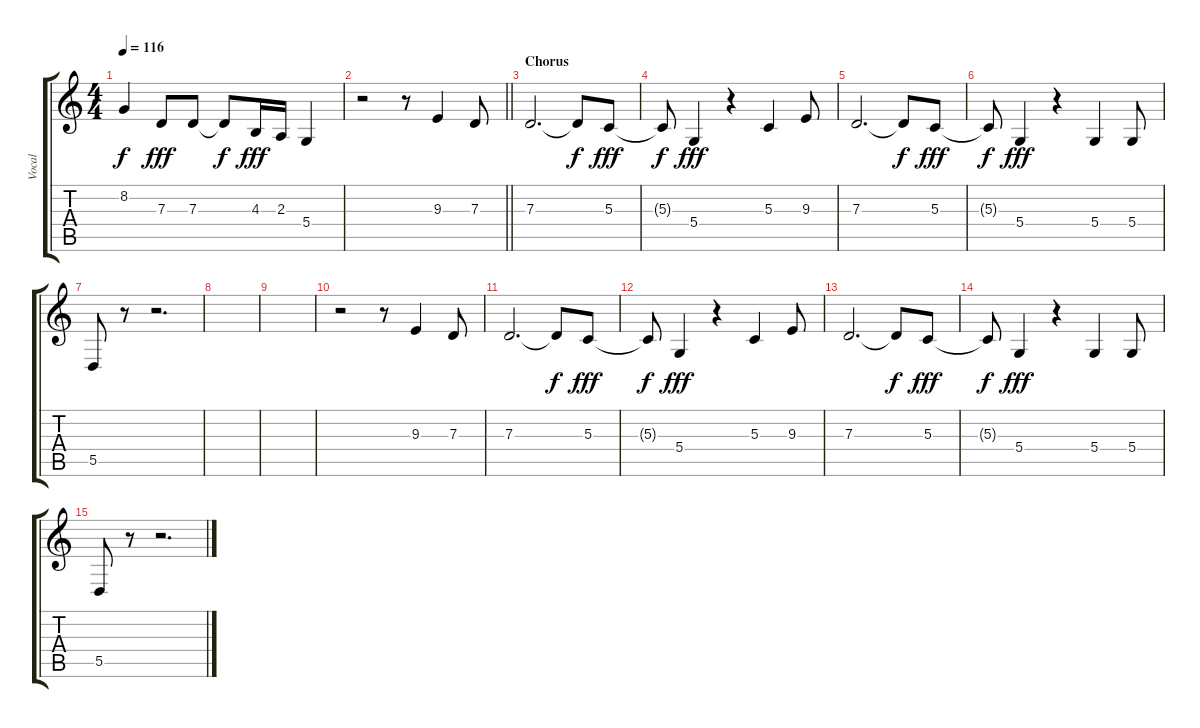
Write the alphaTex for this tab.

\track ("Vocal" "Vocal") {instrument lead6voice}
\staff {score tabs}
\tuning (E4 B3 G3 D3 A2 E2) {hide}
\ts (4 4)
\tempo 116
\clef g2
\ks c
8.2.4{dy f} 7.3.8{dy fff} 7.3.8 7.3{t}.8{dy f} 4.3.16{dy fff} 2.3.16 5.4.4 |
\barLineRight lightlight
r.2 r.8 9.3.4 7.3.8 |
\section ("" "Chorus")
7.3.2{d} 7.3{t}.8{dy f} 5.3.8{dy fff} |
5.3{t}.8{dy f} 5.4.4{dy fff} r.4 5.3.4 9.3.8 |
7.3.2{d} 7.3{t}.8{dy f} 5.3.8{dy fff} |
5.3{t}.8{dy f} 5.4.4{dy fff} r.4 5.4.4 5.4.8 |
5.5.8 r.8 r.2{d} |
|
|
r.2 r.8 9.3.4 7.3.8 |
7.3.2{d} 7.3{t}.8{dy f} 5.3.8{dy fff} |
5.3{t}.8{dy f} 5.4.4{dy fff} r.4 5.3.4 9.3.8 |
7.3.2{d} 7.3{t}.8{dy f} 5.3.8{dy fff} |
5.3{t}.8{dy f} 5.4.4{dy fff} r.4 5.4.4 5.4.8 |
5.5.8 r.8 r.2{d}
